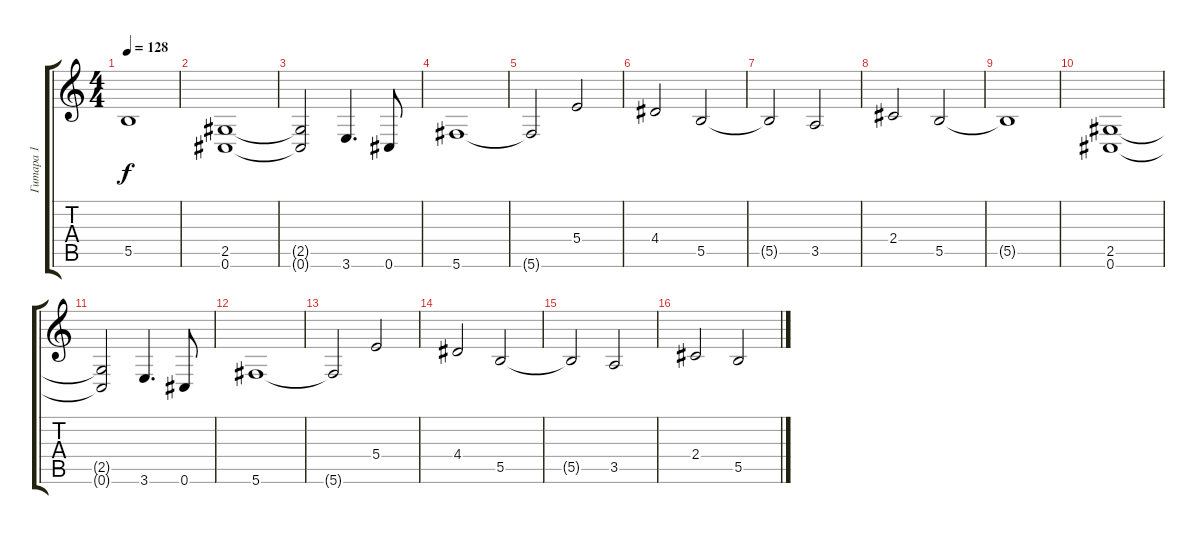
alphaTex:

\track ("Гитара 1" "Гитара 1") {instrument distortionguitar}
\staff {score tabs}
\tuning (Db4 Ab3 E3 B2 Gb2 Db2) {hide}
\ts (4 4)
\tempo 128
\clef g2
\ks c
5.5{t}.1{dy f} |
(2.5 0.6).1 |
(2.5{t} 0.6{t}).2 3.6.4{d} 0.6.8 |
5.6.1 |
5.6{t}.2 5.4.2 |
4.4.2 5.5.2 |
5.5{t}.2 3.5.2 |
2.4.2 5.5.2 |
5.5{t}.1 |
(2.5 0.6).1 |
(2.5{t} 0.6{t}).2 3.6.4{d} 0.6.8 |
5.6.1 |
5.6{t}.2 5.4.2 |
4.4.2 5.5.2 |
5.5{t}.2 3.5.2 |
2.4.2 5.5.2
